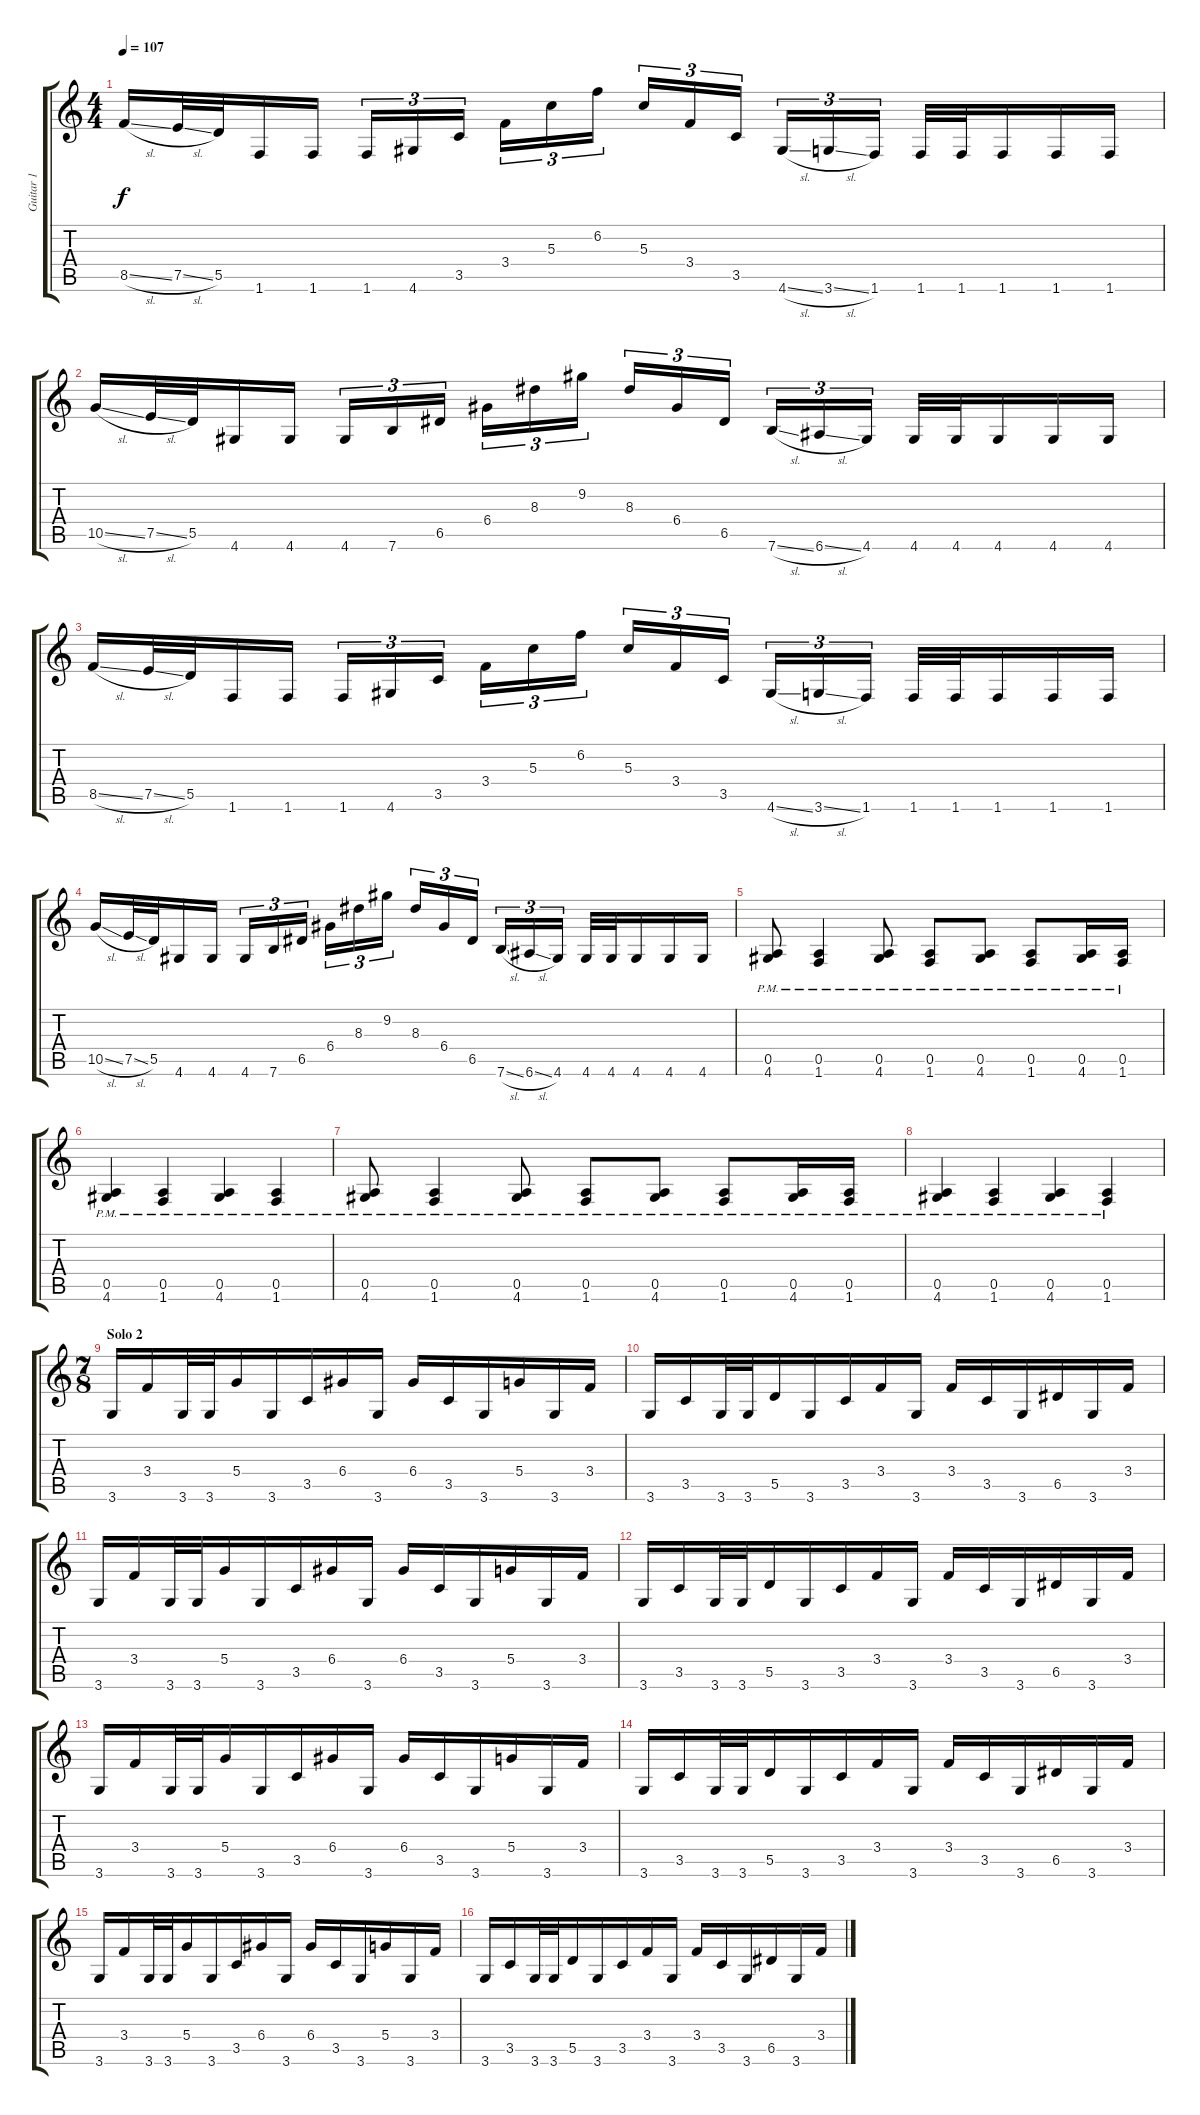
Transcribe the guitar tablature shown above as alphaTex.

\track ("Guitar 1" "Guitar 1") {instrument distortionguitar}
\staff {score tabs}
\tuning (E4 B3 G3 D3 A2 E2) {hide}
\ts (4 4)
\tempo 107
\clef g2
\ks c
8.5{sl}.16{dy f} 7.5{sl}.32 5.5.32 1.6.16 1.6.16 1.6.16{tu (3 2)} 4.6.16{tu (3 2)} 3.5.16{tu (3 2)} 3.4.16{tu (3 2)} 5.3.16{tu (3 2)} 6.2.16{tu (3 2)} 5.3.16{tu (3 2)} 3.4.16{tu (3 2)} 3.5.16{tu (3 2)} 4.6{sl}.16{tu (3 2)} 3.6{sl}.16{tu (3 2)} 1.6.16{tu (3 2)} 1.6.32 1.6.32 1.6.16 1.6.16 1.6.16 |
10.5{sl}.16 7.5{sl}.32 5.5.32 4.6.16 4.6.16 4.6.16{tu (3 2)} 7.6.16{tu (3 2)} 6.5.16{tu (3 2)} 6.4.16{tu (3 2)} 8.3.16{tu (3 2)} 9.2.16{tu (3 2)} 8.3.16{tu (3 2)} 6.4.16{tu (3 2)} 6.5.16{tu (3 2)} 7.6{sl}.16{tu (3 2)} 6.6{sl}.16{tu (3 2)} 4.6.16{tu (3 2)} 4.6.32 4.6.32 4.6.16 4.6.16 4.6.16 |
8.5{sl}.16 7.5{sl}.32 5.5.32 1.6.16 1.6.16 1.6.16{tu (3 2)} 4.6.16{tu (3 2)} 3.5.16{tu (3 2)} 3.4.16{tu (3 2)} 5.3.16{tu (3 2)} 6.2.16{tu (3 2)} 5.3.16{tu (3 2)} 3.4.16{tu (3 2)} 3.5.16{tu (3 2)} 4.6{sl}.16{tu (3 2)} 3.6{sl}.16{tu (3 2)} 1.6.16{tu (3 2)} 1.6.32 1.6.32 1.6.16 1.6.16 1.6.16 |
10.5{sl}.16 7.5{sl}.32 5.5.32 4.6.16 4.6.16 4.6.16{tu (3 2)} 7.6.16{tu (3 2)} 6.5.16{tu (3 2)} 6.4.16{tu (3 2)} 8.3.16{tu (3 2)} 9.2.16{tu (3 2)} 8.3.16{tu (3 2)} 6.4.16{tu (3 2)} 6.5.16{tu (3 2)} 7.6{sl}.16{tu (3 2)} 6.6{sl}.16{tu (3 2)} 4.6.16{tu (3 2)} 4.6.32 4.6.32 4.6.16 4.6.16 4.6.16 |
(0.5{pm} 4.6{pm}).8 (0.5{pm} 1.6{pm}).4 (0.5{pm} 4.6{pm}).8 (0.5{pm} 1.6{pm}).8 (0.5{pm} 4.6{pm}).8 (0.5{pm} 1.6{pm}).8 (0.5{pm} 4.6{pm}).16 (0.5{pm} 1.6{pm}).16 |
(0.5{pm} 4.6{pm}).4 (0.5{pm} 1.6{pm}).4 (0.5{pm} 4.6{pm}).4 (0.5{pm} 1.6{pm}).4 |
(0.5{pm} 4.6{pm}).8 (0.5{pm} 1.6{pm}).4 (0.5{pm} 4.6{pm}).8 (0.5{pm} 1.6{pm}).8 (0.5{pm} 4.6{pm}).8 (0.5{pm} 1.6{pm}).8 (0.5{pm} 4.6{pm}).16 (0.5{pm} 1.6{pm}).16 |
(0.5{pm} 4.6{pm}).4 (0.5{pm} 1.6{pm}).4 (0.5{pm} 4.6{pm}).4 (0.5{pm} 1.6{pm}).4 |
\ts (7 8)
\section ("" "Solo 2")
3.6.16 3.4.16 3.6.32 3.6.32 5.4.16 3.6.16 3.5.16 6.4.16 3.6.16 6.4.16 3.5.16 3.6.16 5.4.16 3.6.16 3.4.16 |
3.6.16 3.5.16 3.6.32 3.6.32 5.5.16 3.6.16 3.5.16 3.4.16 3.6.16 3.4.16 3.5.16 3.6.16 6.5.16 3.6.16 3.4.16 |
3.6.16 3.4.16 3.6.32 3.6.32 5.4.16 3.6.16 3.5.16 6.4.16 3.6.16 6.4.16 3.5.16 3.6.16 5.4.16 3.6.16 3.4.16 |
3.6.16 3.5.16 3.6.32 3.6.32 5.5.16 3.6.16 3.5.16 3.4.16 3.6.16 3.4.16 3.5.16 3.6.16 6.5.16 3.6.16 3.4.16 |
3.6.16 3.4.16 3.6.32 3.6.32 5.4.16 3.6.16 3.5.16 6.4.16 3.6.16 6.4.16 3.5.16 3.6.16 5.4.16 3.6.16 3.4.16 |
3.6.16 3.5.16 3.6.32 3.6.32 5.5.16 3.6.16 3.5.16 3.4.16 3.6.16 3.4.16 3.5.16 3.6.16 6.5.16 3.6.16 3.4.16 |
3.6.16 3.4.16 3.6.32 3.6.32 5.4.16 3.6.16 3.5.16 6.4.16 3.6.16 6.4.16 3.5.16 3.6.16 5.4.16 3.6.16 3.4.16 |
3.6.16 3.5.16 3.6.32 3.6.32 5.5.16 3.6.16 3.5.16 3.4.16 3.6.16 3.4.16 3.5.16 3.6.16 6.5.16 3.6.16 3.4.16
